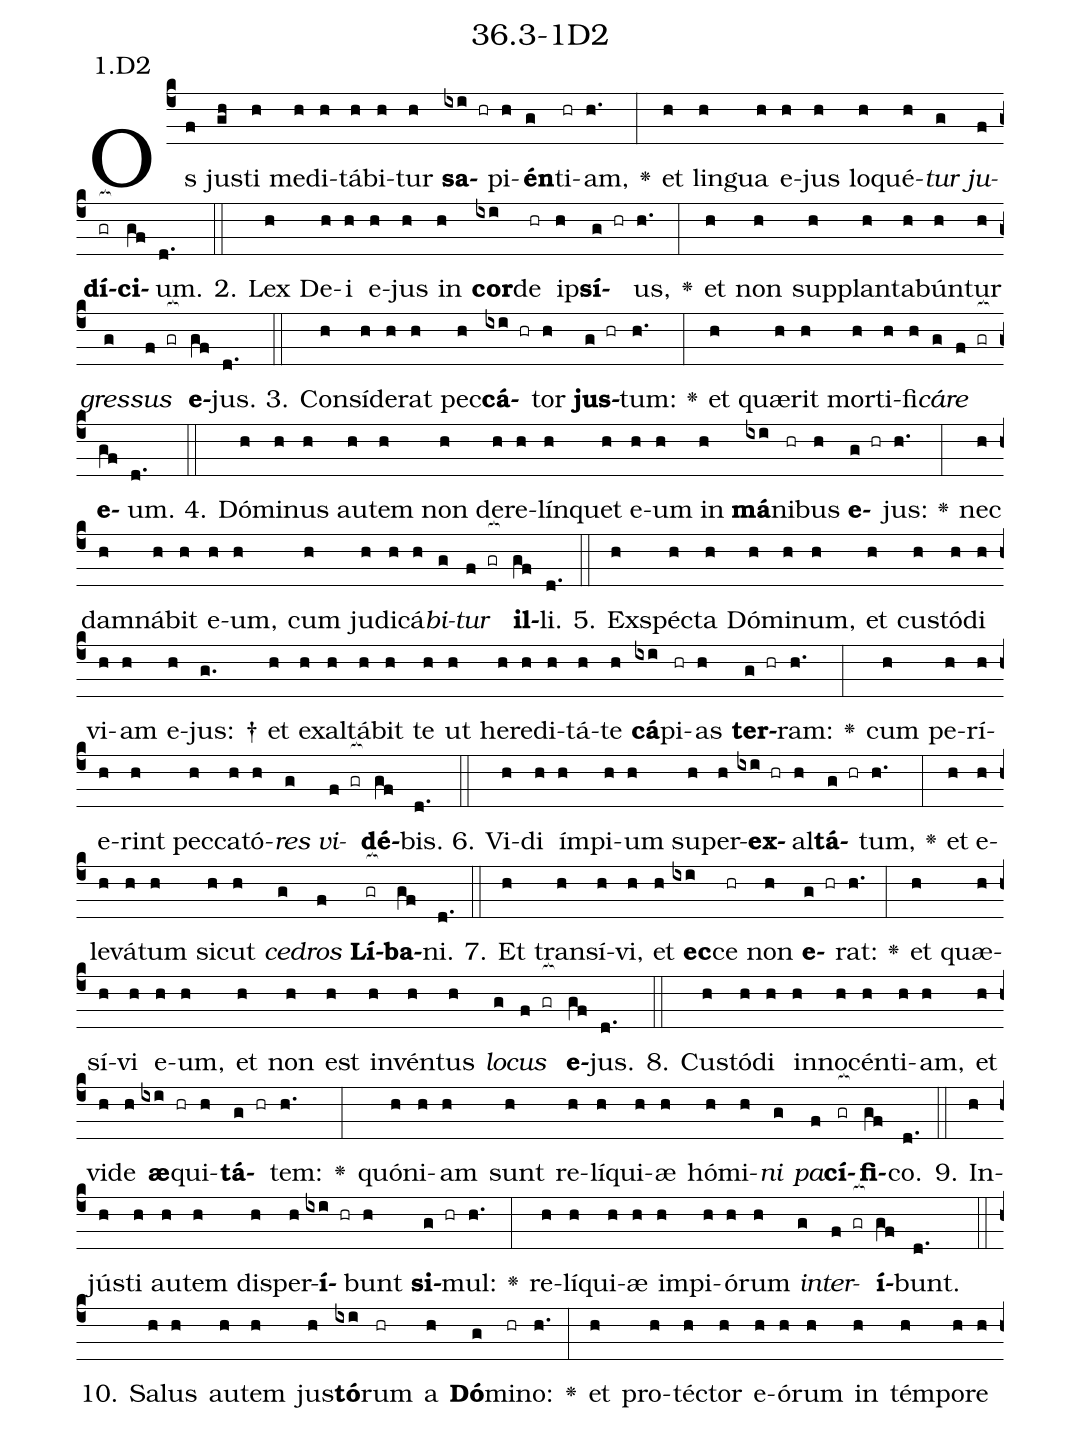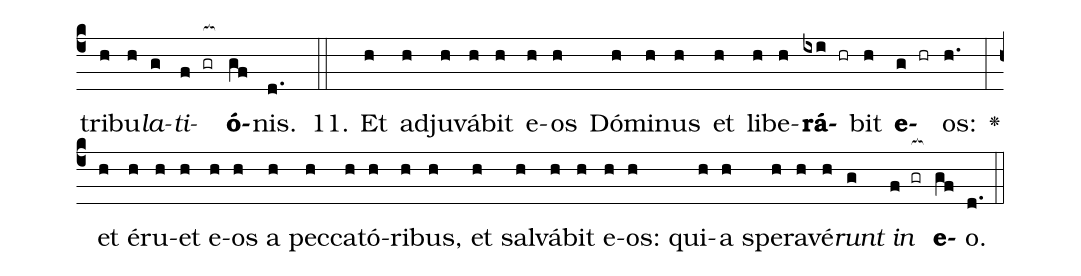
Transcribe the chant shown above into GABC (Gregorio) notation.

name: 36.3-1D2;
annotation: 1.D2;
%%
(c4)Os(f) jus(gh)ti(h) me(h)di(h)tá(h)bi(h)tur(h) <b>sa</b>(ixi hr)pi(h)<b>én</b>(g)ti(hr)am,(h.) <v>\greheightstar</v>(:) et(h) lin(h)gua(h) e(h)jus(h) lo(h)qué(h)<i>tur</i>(g) <i>ju</i>(f)<b>dí</b>(gr[ocb:1{])<b>ci</b>(gf[ocb:0}])um.(d.) (::)
2. Lex(h) De(h)i(h) e(h)jus(h) in(h) <b>cor</b>(ixi)de(hr) ip(h)<b>sí</b>(g hr)us,(h.) <v>\greheightstar</v>(:) et(h) non(h) sup(h)plan(h)ta(h)bún(h)tur(h) <i>gres</i>(g)<i>sus</i>(f gr[ocb:1{]) <b>e</b>(gf[ocb:0}])jus.(d.) (::)
3. Con(h)sí(h)de(h)rat(h) pec(h)<b>cá</b>(ixi hr)tor(h) <b>jus</b>(g hr)tum:(h.) <v>\greheightstar</v>(:) et(h) quæ(h)rit(h) mor(h)ti(h)fi(h)<i>cá</i>(g)<i>re</i>(f gr[ocb:1{]) <b>e</b>(gf[ocb:0}])um.(d.) (::)
4. Dó(h)mi(h)nus(h) au(h)tem(h) non(h) de(h)re(h)lín(h)quet(h) e(h)um(h) in(h) <b>má</b>(ixi)ni(hr)bus(h) <b>e</b>(g hr)jus:(h.) <v>\greheightstar</v>(:) nec(h) dam(h)ná(h)bit(h) e(h)um,(h) cum(h) ju(h)di(h)cá(h)<i>bi</i>(g)<i>tur</i>(f gr[ocb:1{]) <b>il</b>(gf[ocb:0}])li.(d.) (::)
5. Ex(h)spéc(h)ta(h) Dó(h)mi(h)num,(h) et(h) cus(h)tó(h)di(h) vi(h)am(h) e(h)jus: †(g.) et(h) ex(h)al(h)tá(h)bit(h) te(h) ut(h) he(h)re(h)di(h)tá(h)te(h) <b>cá</b>(ixi)pi(hr)as(h) <b>ter</b>(g hr)ram:(h.) <v>\greheightstar</v>(:) cum(h) pe(h)rí(h)e(h)rint(h) pec(h)ca(h)tó(h)<i>res</i>(g) <i>vi</i>(f gr[ocb:1{])<b>dé</b>(gf[ocb:0}])bis.(d.) (::)
6. Vi(h)di(h) ím(h)pi(h)um(h) su(h)per(h)<b>ex</b>(ixi hr)al(h)<b>tá</b>(g hr)tum,(h.) <v>\greheightstar</v>(:) et(h) e(h)le(h)vá(h)tum(h) sic(h)ut(h) <i>ce</i>(g)<i>dros</i>(f) <b>Lí</b>(gr[ocb:1{])<b>ba</b>(gf[ocb:0}])ni.(d.) (::)
7. Et(h) trans(h)í(h)vi,(h) et(h) <b>ec</b>(ixi)ce(hr) non(h) <b>e</b>(g hr)rat:(h.) <v>\greheightstar</v>(:) et(h) quæ(h)sí(h)vi(h) e(h)um,(h) et(h) non(h) est(h) in(h)vén(h)tus(h) <i>lo</i>(g)<i>cus</i>(f gr[ocb:1{]) <b>e</b>(gf[ocb:0}])jus.(d.) (::)
8. Cus(h)tó(h)di(h) in(h)no(h)cén(h)ti(h)am,(h) et(h) vi(h)de(h) <b>æ</b>(ixi hr)qui(h)<b>tá</b>(g hr)tem:(h.) <v>\greheightstar</v>(:) quón(h)i(h)am(h) sunt(h) re(h)lí(h)qui(h)æ(h) hó(h)mi(h)<i>ni</i>(g) <i>pa</i>(f)<b>cí</b>(gr[ocb:1{])<b>fi</b>(gf[ocb:0}])co.(d.) (::)
9. In(h)jús(h)ti(h) au(h)tem(h) dis(h)per(h)<b>í</b>(ixi hr)bunt(h) <b>si</b>(g hr)mul:(h.) <v>\greheightstar</v>(:) re(h)lí(h)qui(h)æ(h) im(h)pi(h)ó(h)rum(h) <i>in</i>(g)<i>ter</i>(f gr[ocb:1{])<b>í</b>(gf[ocb:0}])bunt.(d.) (::)
10. Sa(h)lus(h) au(h)tem(h) jus(h)<b>tó</b>(ixi)rum(hr) a(h) <b>Dó</b>(g)mi(hr)no:(h.) <v>\greheightstar</v>(:) et(h) pro(h)téc(h)tor(h) e(h)ó(h)rum(h) in(h) tém(h)po(h)re(h) tri(h)bu(h)<i>la</i>(g)<i>ti</i>(f gr[ocb:1{])<b>ó</b>(gf[ocb:0}])nis.(d.) (::)
11. Et(h) ad(h)ju(h)vá(h)bit(h) e(h)os(h) Dó(h)mi(h)nus(h) et(h) li(h)be(h)<b>rá</b>(ixi hr)bit(h) <b>e</b>(g hr)os:(h.) <v>\greheightstar</v>(:) et(h) é(h)ru(h)et(h) e(h)os(h) a(h) pec(h)ca(h)tó(h)ri(h)bus,(h) et(h) sal(h)vá(h)bit(h) e(h)os:(h) qui(h)a(h) spe(h)ra(h)vé(h)<i>runt</i>(g) <i>in</i>(f gr[ocb:1{]) <b>e</b>(gf[ocb:0}])o.(d.) (::)
